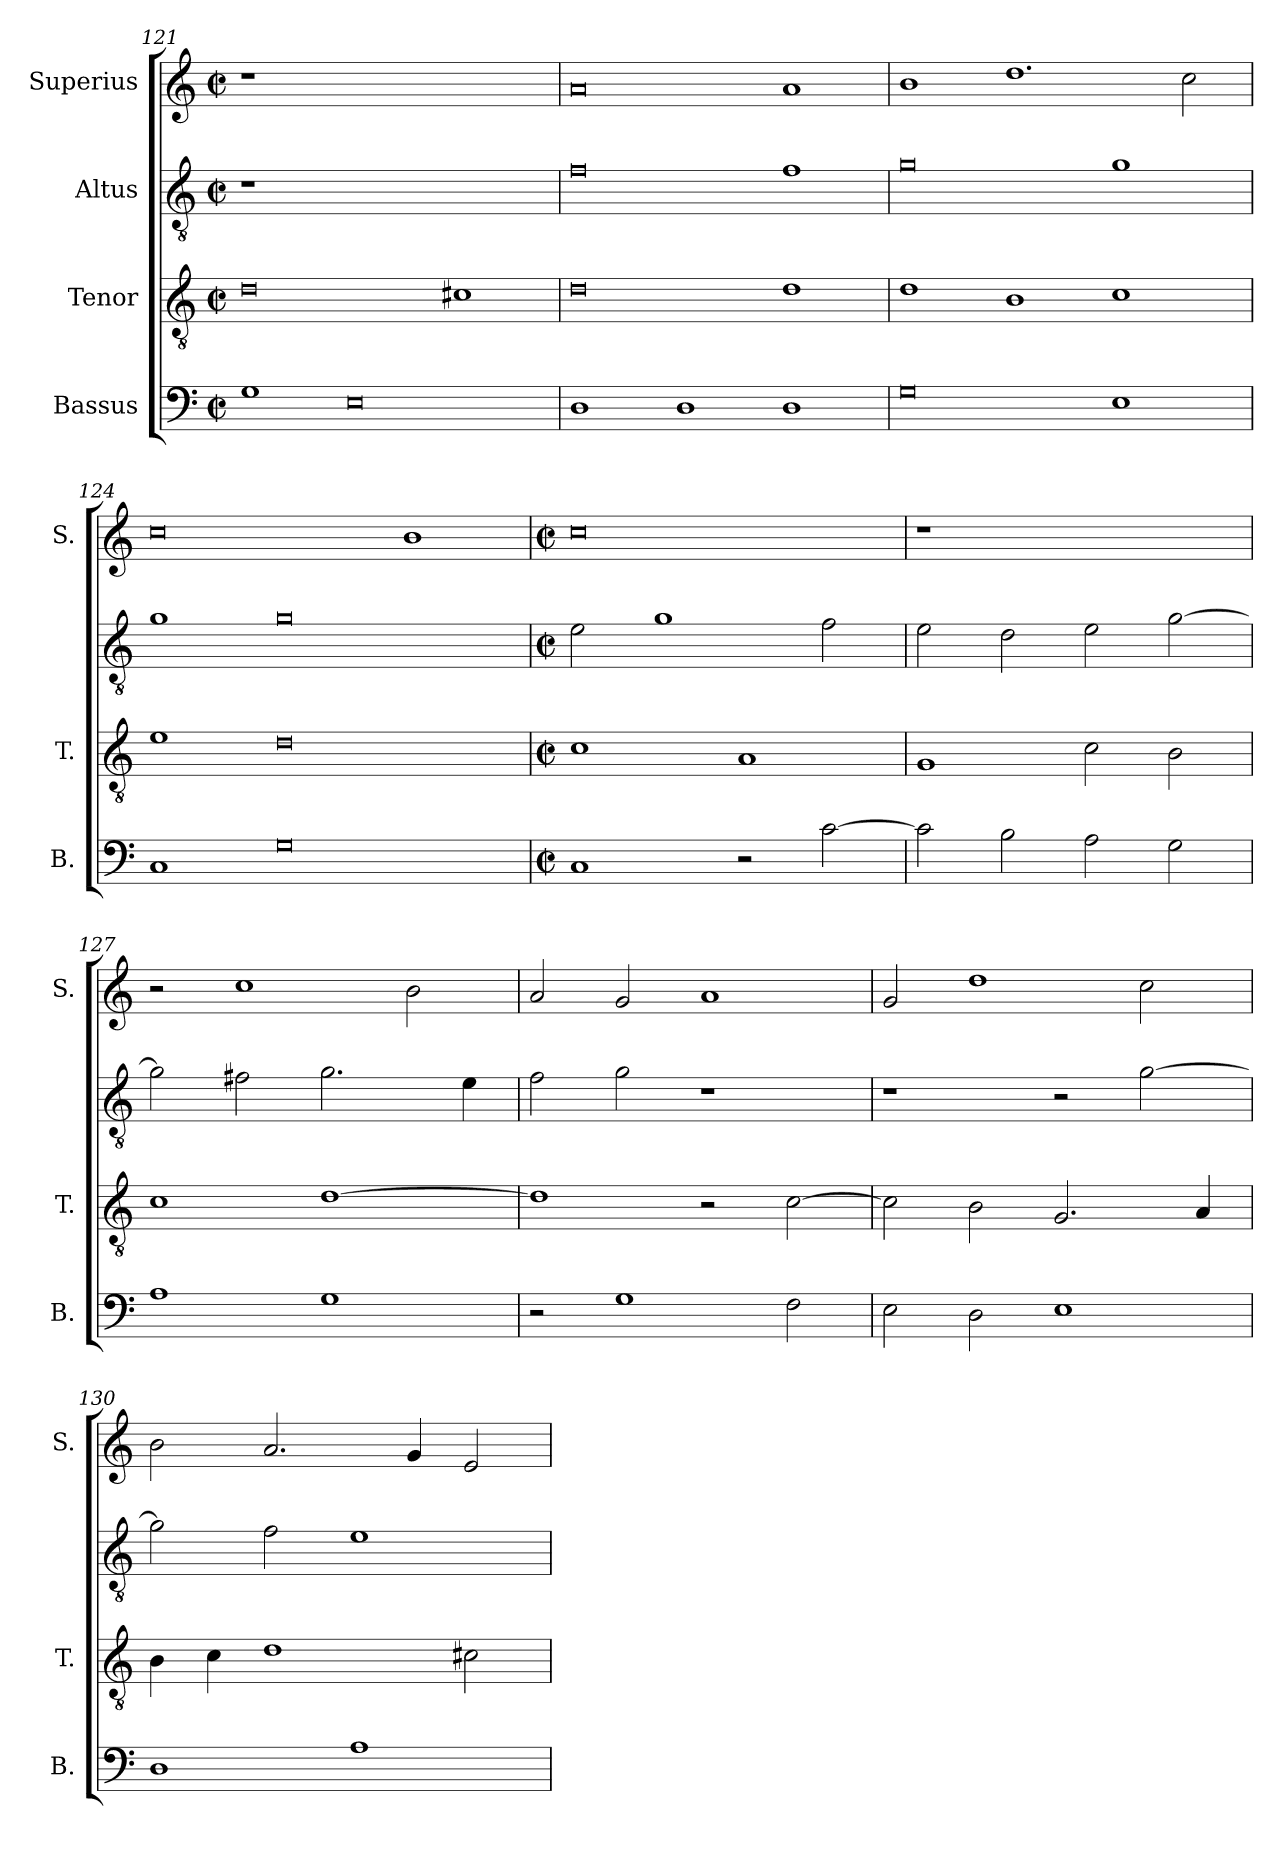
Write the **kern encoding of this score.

**kern	**kern	**kern	**kern
*part4	*part3	*part2	*part1
*staff4	*staff3	*staff2	*staff1
*I"Bassus	*I"Tenor	*I"Altus	*I"Superius
*I'B.	*I'T.	*	*I'S.
*clefF4	*clefGv2	*clefGv2	*clefG2
*	*ITrd7c12	*ITrd7c12	*
*k[]	*k[]	*k[]	*k[]
*C:	*C:	*C:	*C:
*M2/2	*M2/2	*M2/2	*M2/2
*met(c|)	*met(c|)	*met(c|)	*met(c|)
=121	=121	=121	=121
!	!	!LO:N:vis=1	!LO:N:vis=1
1Gi	0Di	1r	1r
0Ei	.	0ryy	0ryy
.	1C#Xi	.	.
=122	=122	=122	=122
1Di	0Di	0Fi	0ai
1Di	.	.	.
1Di	1Di	1Fi	1ai
!!LO:LB:g=z
=123	=123	=123	=123
0Gi	1Di	0Gi	1bi
.	1BBi	.	1.ddi
1Ei	1Ci	1Gi	.
.	.	.	2cci\
=124	=124	=124	=124
1Ci	1Ei	1Gi	0cci
0Gi	0Di	0Gi	.
.	.	.	1bi
=125	=125	=125	=125
*M2/2	*M2/2	*M2/2	*M2/2
*met(c|)	*met(c|)	*met(c|)	*met(c|)
1Ci	1Ci	2Ei\	0cci
.	.	1Gi	.
2r	1AAi	.	.
[>2ci\	.	2Fi\	.
=126	=126	=126	=126
!	!	!	!LO:N:vis=1
2ci\]	1GGi	2Ei\	1r
2Bi\	.	2Di\	.
2Ai\	2Ci\	2Ei\	1ryy
2Gi\	2BBi\	[>2Gi\	.
=127	=127	=127	=127
1Ai	1Ci	2Gi\]	2r
.	.	2F#Xi\	1cci
1Gi	[>1Di	2.Gi\	.
.	.	.	2bi\
.	.	4Ei\	.
!!LO:PB:g=z
=128	=128	=128	=128
2r	1Di]	2Fi\	2ai/
1Gi	.	2Gi\	2gi/
.	2r	1r	1ai
2Fi\	[>2Ci\	.	.
=129	=129	=129	=129
2Ei\	2Ci\]	1r	2gi/
2Di\	2BBi\	.	1ddi
1Ei	2.GGi/	2r	.
.	.	[>2Gi\	2cci\
.	4AAi/	.	.
=130	=130	=130	=130
1Di	4BBi\	2Gi\]	2bi\
.	4Ci\	.	.
.	1Di	2Fi\	2.ai/
1Ai	.	1Ei	.
.	.	.	4gi/
.	2C#Xi\	.	2ei/
=	=	=	=
*-	*-	*-	*-
